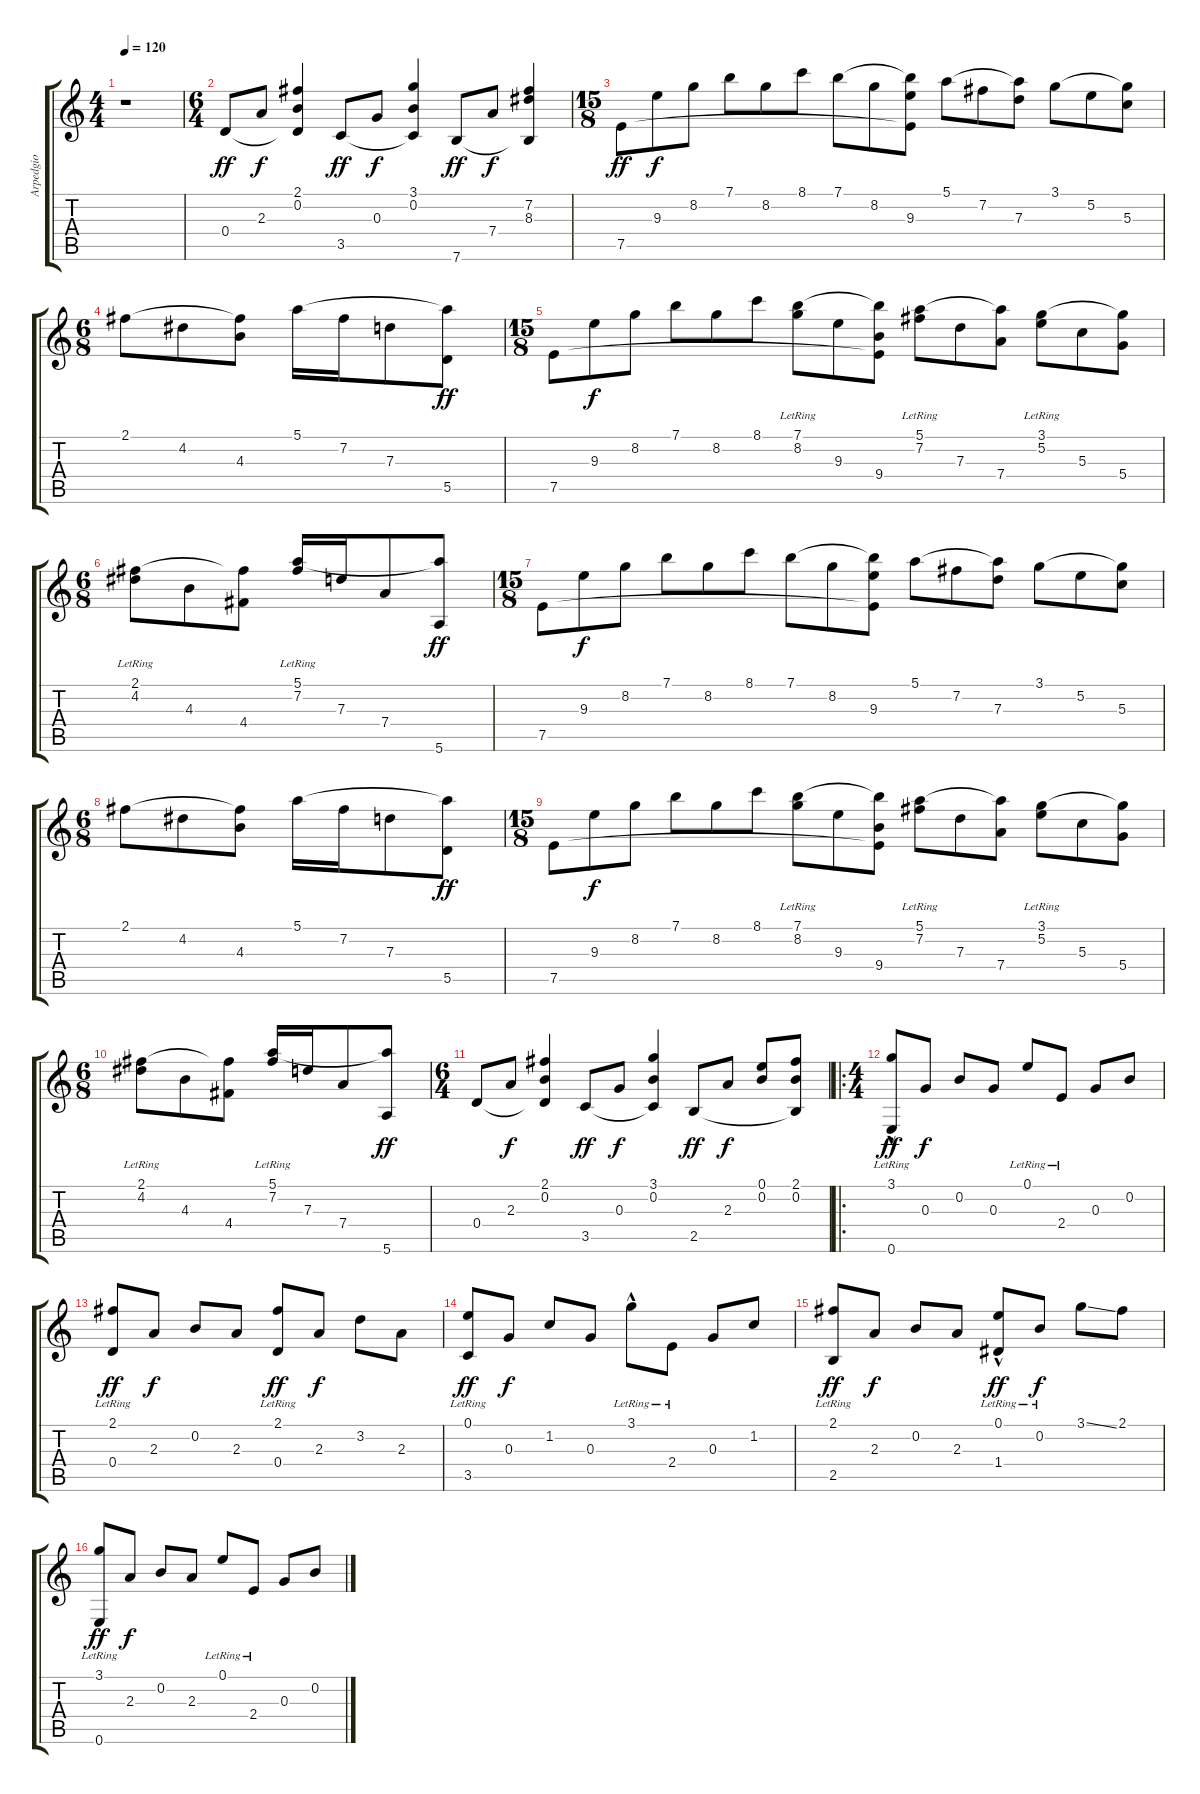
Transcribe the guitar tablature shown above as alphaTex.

\track ("Arpedgio" "Arpedgio") {instrument acousticguitarsteel}
\staff {score tabs}
\tuning (E4 B3 G3 D3 A2 E2) {hide}
\ts (4 4)
\tempo 120
\clef g2
\ks c
r.1{dy ff instrument acousticguitarsteel} |
\ts (6 4)
0.4.8 2.3.8{dy f} (2.1 0.2 0.4{t}).4 3.5.8{dy ff} 0.3.8{dy f} (3.1 0.2 3.5{t}).4 7.6.8{dy ff} 7.4.8{dy f} (7.2 8.3 7.6{t}).4 |
\ts (15 8)
7.5.8{dy ff} 9.3.8{dy f} 8.2.8 7.1.8 8.2.8 8.1.8 7.1.8 8.2.8 (7.1{t} 9.3 7.5{t}).8 5.1.8 7.2.8 (5.1{t} 7.3).8 3.1.8 5.2.8 (3.1{t} 5.3).8 |
\ts (6 8)
2.1.8 4.2.8 (2.1{t} 4.3).8 5.1.16 7.2.16 7.3.8 (5.1{t} 5.5).8{dy ff} |
\ts (15 8)
7.5.8 9.3.8{dy f} 8.2.8 7.1.8 8.2.8 8.1.8 (7.1 8.2{lr}).8 9.3.8 (7.1{t} 9.4 7.5{t}).8 (5.1 7.2{lr}).8 7.3.8 (5.1{t} 7.4).8 (3.1 5.2{lr}).8 5.3.8 (3.1{t} 5.4).8 |
\ts (6 8)
(2.1 4.2{lr}).8 4.3.8 (2.1{t} 4.4).8 (5.1 7.2{lr}).16 7.3.16 7.4.8 (5.1{t} 5.6).8{dy ff} |
\ts (15 8)
7.5.8 9.3.8{dy f} 8.2.8 7.1.8 8.2.8 8.1.8 7.1.8 8.2.8 (7.1{t} 9.3 7.5{t}).8 5.1.8 7.2.8 (5.1{t} 7.3).8 3.1.8 5.2.8 (3.1{t} 5.3).8 |
\ts (6 8)
2.1.8 4.2.8 (2.1{t} 4.3).8 5.1.16 7.2.16 7.3.8 (5.1{t} 5.5).8{dy ff} |
\ts (15 8)
7.5.8 9.3.8{dy f} 8.2.8 7.1.8 8.2.8 8.1.8 (7.1 8.2{lr}).8 9.3.8 (7.1{t} 9.4 7.5{t}).8 (5.1 7.2{lr}).8 7.3.8 (5.1{t} 7.4).8 (3.1 5.2{lr}).8 5.3.8 (3.1{t} 5.4).8 |
\ts (6 8)
(2.1 4.2{lr}).8 4.3.8 (2.1{t} 4.4).8 (5.1 7.2{lr}).16 7.3.16 7.4.8 (5.1{t} 5.6).8{dy ff} |
\ts (6 4)
0.4.8 2.3.8{dy f} (2.1 0.2 0.4{t}).4 3.5.8{dy ff} 0.3.8{dy f} (3.1 0.2 3.5{t}).4 2.5.8{dy ff} 2.3.8{dy f} (0.1 0.2).8 (2.1 0.2 2.5{t}).8 |
\ro
\ts (4 4)
(3.1{lr} 0.6{hac lr}).8{dy ff} 0.3.8{dy f} 0.2.8 0.3.8 0.1{lr}.8 2.4{lr}.8 0.3.8 0.2.8 |
(2.1{lr} 0.4{lr}).8{dy ff} 2.3.8{dy f} 0.2.8 2.3.8 (2.1{lr} 0.4{lr}).8{dy ff} 2.3.8{dy f} 3.2.8 2.3.8 |
(0.1{lr} 3.5{lr}).8{dy ff} 0.3.8{dy f} 1.2.8 0.3.8 3.1{hac lr}.8 2.4{lr}.8 0.3.8 1.2.8 |
(2.1{lr} 2.5{lr}).8{dy ff} 2.3.8{dy f} 0.2.8 2.3.8 (0.1{lr} 1.4{hac lr}).8{dy ff} 0.2{lr}.8{dy f} 3.1{ss}.8 2.1.8 |
(3.1{lr} 0.6{lr}).8{dy ff} 2.3.8{dy f} 0.2.8 2.3.8 0.1{lr}.8 2.4{lr}.8 0.3.8 0.2.8
